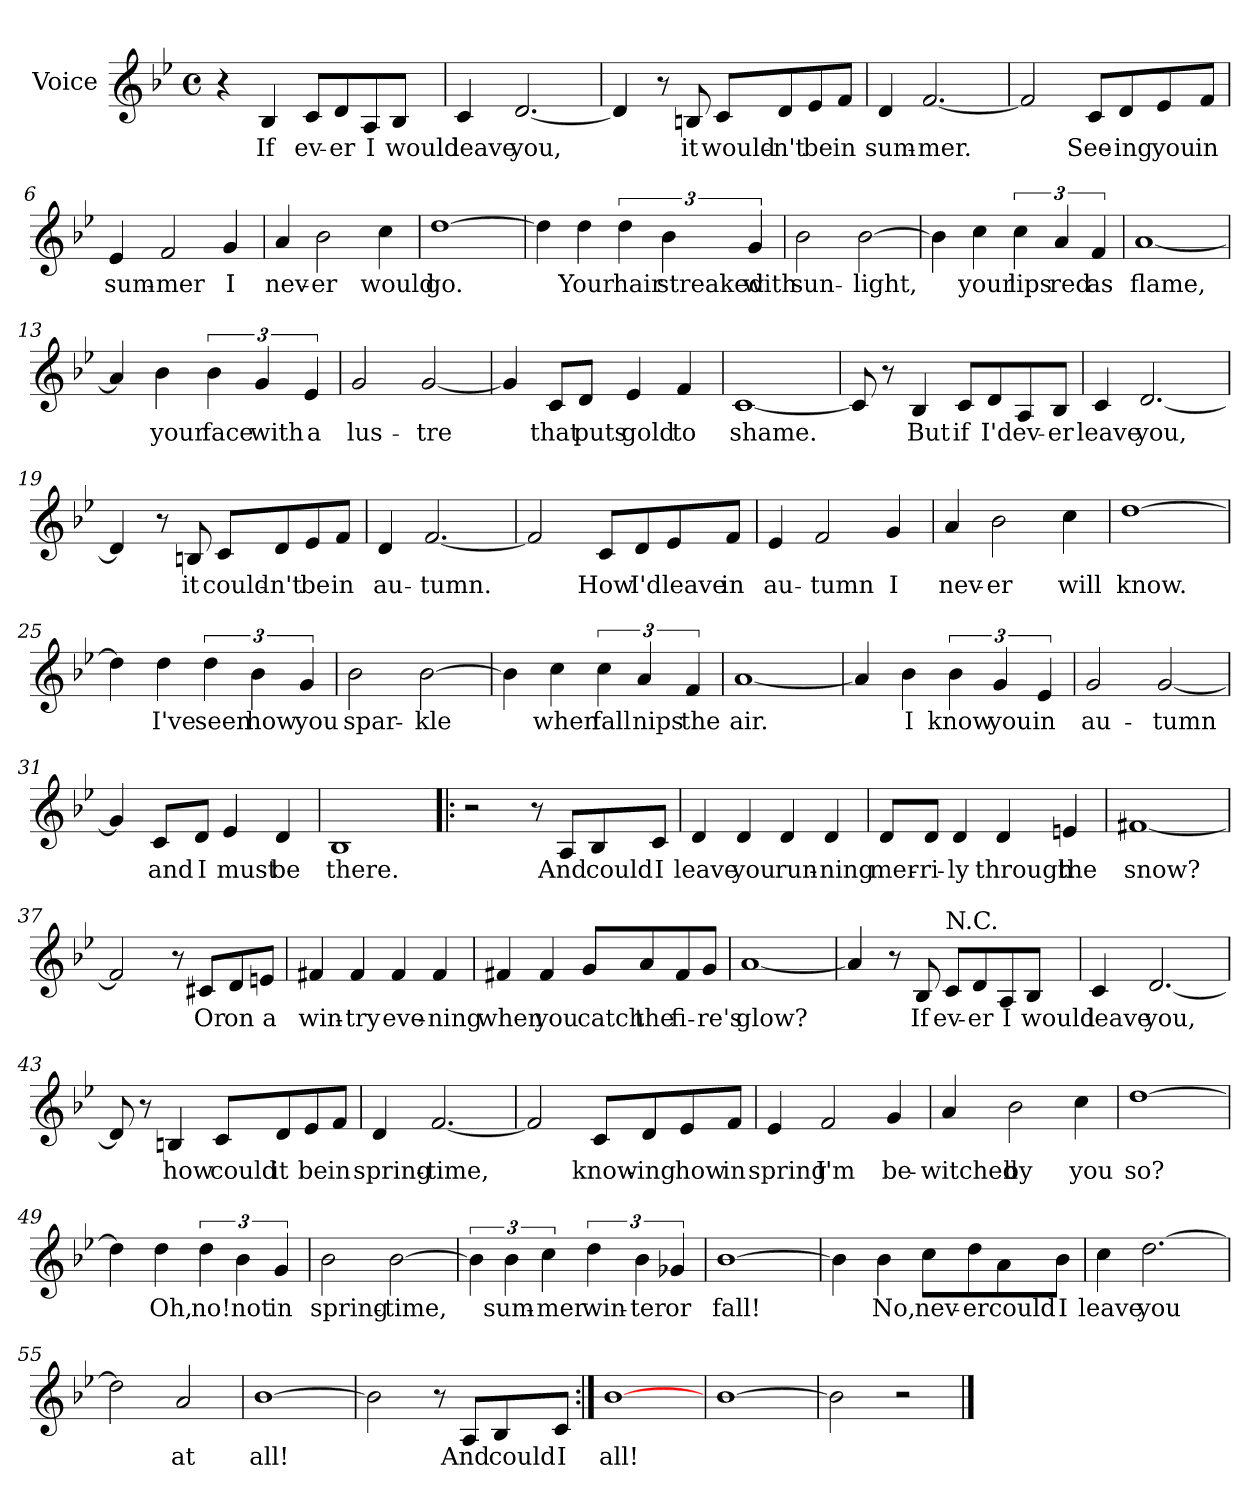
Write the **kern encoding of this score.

**kern	**text
*part1	*part1
*staff1	*staff1
*I"Voice	*
*I'Vo.	*
*clefG2	*
*k[b-e-]	*
*B-:	*
*M4/4	*
*met(c)	*
=1	=1
4r	.
4B-/	If
8c/L	ev-
8d/	-er
8A/	I
8B-/J	would
=2	=2
4c/	leave
[2.d/	-you,
=3	=3
4d/]	.
8r	.
8Bn/	it
8c/L	would-
8d/	-n't
8e-/	be
8f/J	in
=4	=4
4d/	sum-
[2.f/	-mer.
!!LO:LB:g=z
=5	=5
2f/]	.
8c/L	See-
8d/	-ing
8e-/	you
8f/J	in
=6	=6
4e-/	sum-
2f/	-mer
4g/	I
=7	=7
4a/	nev-
2b-\	-er
4cc\	would
=8	=8
[1dd	go.
!!LO:LB:g=z
=9	=9
4dd\]	.
4dd\	Your
6dd\	hair
6b-\	streaked
6g/	with
=10	=10
2b-\	sun-
[2b-\	-light,
=11	=11
4b-\]	.
4cc\	your
6cc\	lips
6a/	red
6f/	as
=12	=12
[1a	flame,
!!LO:LB:g=z
=13	=13
4a/]	.
4b-\	your
6b-\	face
6g/	with
6e-/	a
=14	=14
2g/	lus-
[2g/	-tre
=15	=15
4g/]	.
8c/L	that
8d/J	puts
4e-/	gold
4f/	to
=16	=16
[1c	shame.
!!LO:LB:g=z
=17	=17
8c/]	.
8r	.
4B-/	But
8c/L	if
8d/	I'd
8A/	ev-
8B-/J	-er
=18	=18
4c/	leave
[2.d/	you,
=19	=19
4d/]	.
8r	.
8Bn/	it
8c/L	could-
8d/	-n't
8e-/	be
8f/J	in
=20	=20
4d/	au-
[2.f/	-tumn.
!!LO:LB:g=z
=21	=21
2f/]	.
8c/L	How
8d/	I'd
8e-/	leave
8f/J	in
=22	=22
4e-/	au-
2f/	-tumn
4g/	I
=23	=23
4a/	nev-
2b-\	-er
4cc\	will
=24	=24
[1dd	know.
!!LO:LB:g=z
=25	=25
4dd\]	.
4dd\	I've
6dd\	seen
6b-\	how
6g/	you
=26	=26
2b-\	spar-
[2b-\	-kle
=27	=27
4b-\]	.
4cc\	when
6cc\	fall
6a/	nips
6f/	the
=28	=28
[1a	air.
!!LO:LB:g=z
=29	=29
4a/]	.
4b-\	I
6b-\	know
6g/	you
6e-/	in
=30	=30
2g/	au-
[2g/	-tumn
=31	=31
4g/]	.
8c/L	and
8d/J	I
4e-/	must
4d/	be
=32	=32
1B-	there.
!!LO:PB:g=z
=33!|:	=33!|:
2r	.
8r	.
8A/L	And
8B-/	could
8c/J	I
=34	=34
4d/	leave
4d/	you
4d/	run-
4d/	-ning
=35	=35
8d/L	mer-
8d/J	-ri-
4d/	-ly
4d/	through
4en/	the
=36	=36
[1f#X	snow?
!!LO:LB:g=z
=37	=37
2f#/]	.
8r	.
8c#X/L	Or
8d/	on
8en/J	a
=38	=38
4f#X/	win-
4f#/	-try
4f#/	eve-
4f#/	-ning
=39	=39
4f#X/	when
4f#/	you
8g/L	catch
8a/	the
8f#/	fi-
8g/J	-re's
=40	=40
[1a	glow?
!!LO:LB:g=z
=41	=41
4a/]	.
8r	.
8B-/	If
!LO:TX:a:t=N.C.	!
8c/L	ev-
8d/	-er
8A/	I
8B-/J	would
=42	=42
4c/	leave
[2.d/	you,
=43	=43
8d/]	.
8r	.
4Bn/	how
8c/L	could
8d/	it
8e-/	be
8f/J	in
=44	=44
4d/	spring-
[2.f/	-time,
!!LO:LB:g=z
=45	=45
2f/]	.
8c/L	know-
8d/	-ing
8e-/	how
8f/J	in
=46	=46
4e-/	spring
2f/	I'm
4g/	be-
=47	=47
4a/	-witched
2b-\	by
4cc\	you
=48	=48
[1dd	so?
=49	=49
4dd\]	.
4dd\	Oh,
6dd\	no!
6b-\	not
6g/	in
!!LO:LB:g=z
=50	=50
2b-\	spring-
[2b-\	-time,
=51	=51
6b-\]	.
6b-\	-sum-
6cc\	-mer
6dd\	win-
6b-\	-ter
6g-X/	or
=52	=52
[1b-	fall!
=53	=53
4b-\]	.
4b-\	No,
8cc\L	nev-
8dd\	-er
8a\	could
8b-\J	I
=54	=54
4cc\	leave
[2.dd\	you
!!LO:LB:g=z
=55	=55
2dd\]	.
2a/	at
=56	=56
[1b-	all!
=57	=57
2b-\]	.
8r	.
8A/L	And
8B-/	could
8c/J	I
=58:|!	=58:|!
[1b-	all!
=59	=59
[1b-	.
=60	=60
2b-\]	.
2r	.
==	==
*-	*-
